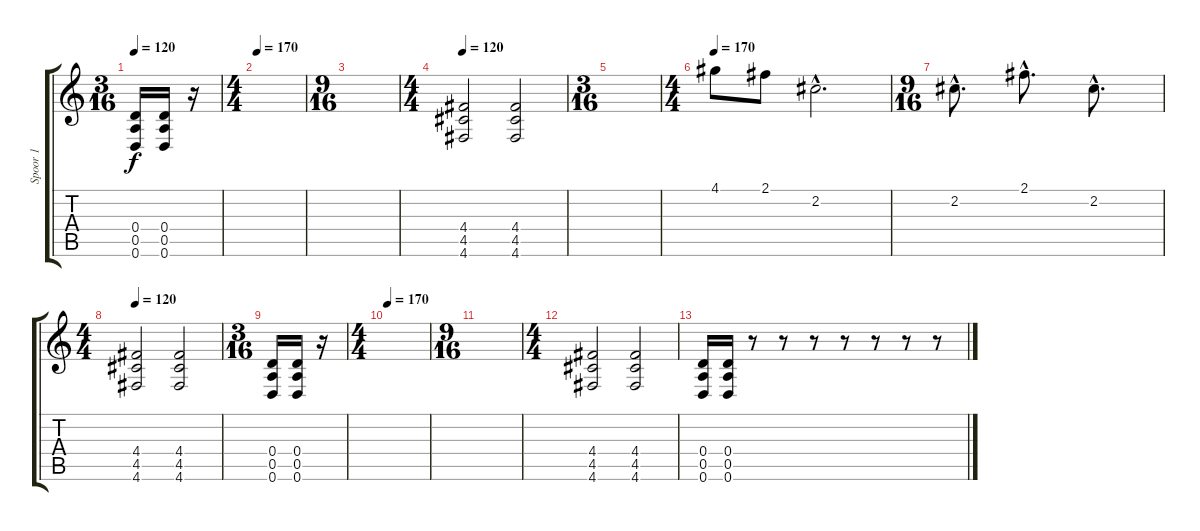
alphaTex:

\track ("Spoor 1" "Spoor 1") {instrument distortionguitar}
\staff {score tabs}
\tuning (E4 B3 G3 D3 A2 D2) {hide}
\ts (3 16)
\tempo 120
\clef g2
\ks c
(0.4 0.5 0.6).16{dy f} (0.4 0.5 0.6).16 r.16 |
\ts (4 4)
\tempo 170
|
\ts (9 16)
|
\ts (4 4)
\tempo 120
(4.4 4.5 4.6).2 (4.4 4.5 4.6).2 |
\ts (3 16)
|
\ts (4 4)
\tempo 170
4.1.8 2.1.8 2.2{hac}.2{d} |
\ts (9 16)
2.2{hac}.8{d} 2.1{hac}.8{d} 2.2{hac}.8{d} |
\ts (4 4)
\tempo 120
(4.4 4.5 4.6).2 (4.4 4.5 4.6).2 |
\ts (3 16)
(0.4 0.5 0.6).16 (0.4 0.5 0.6).16 r.16 |
\ts (4 4)
\tempo 170
|
\ts (9 16)
|
\ts (4 4)
(4.4 4.5 4.6).2 (4.4 4.5 4.6).2 |
(0.4 0.5 0.6).16 (0.4 0.5 0.6).16 r.8 r.8 r.8 r.8 r.8 r.8 r.8
